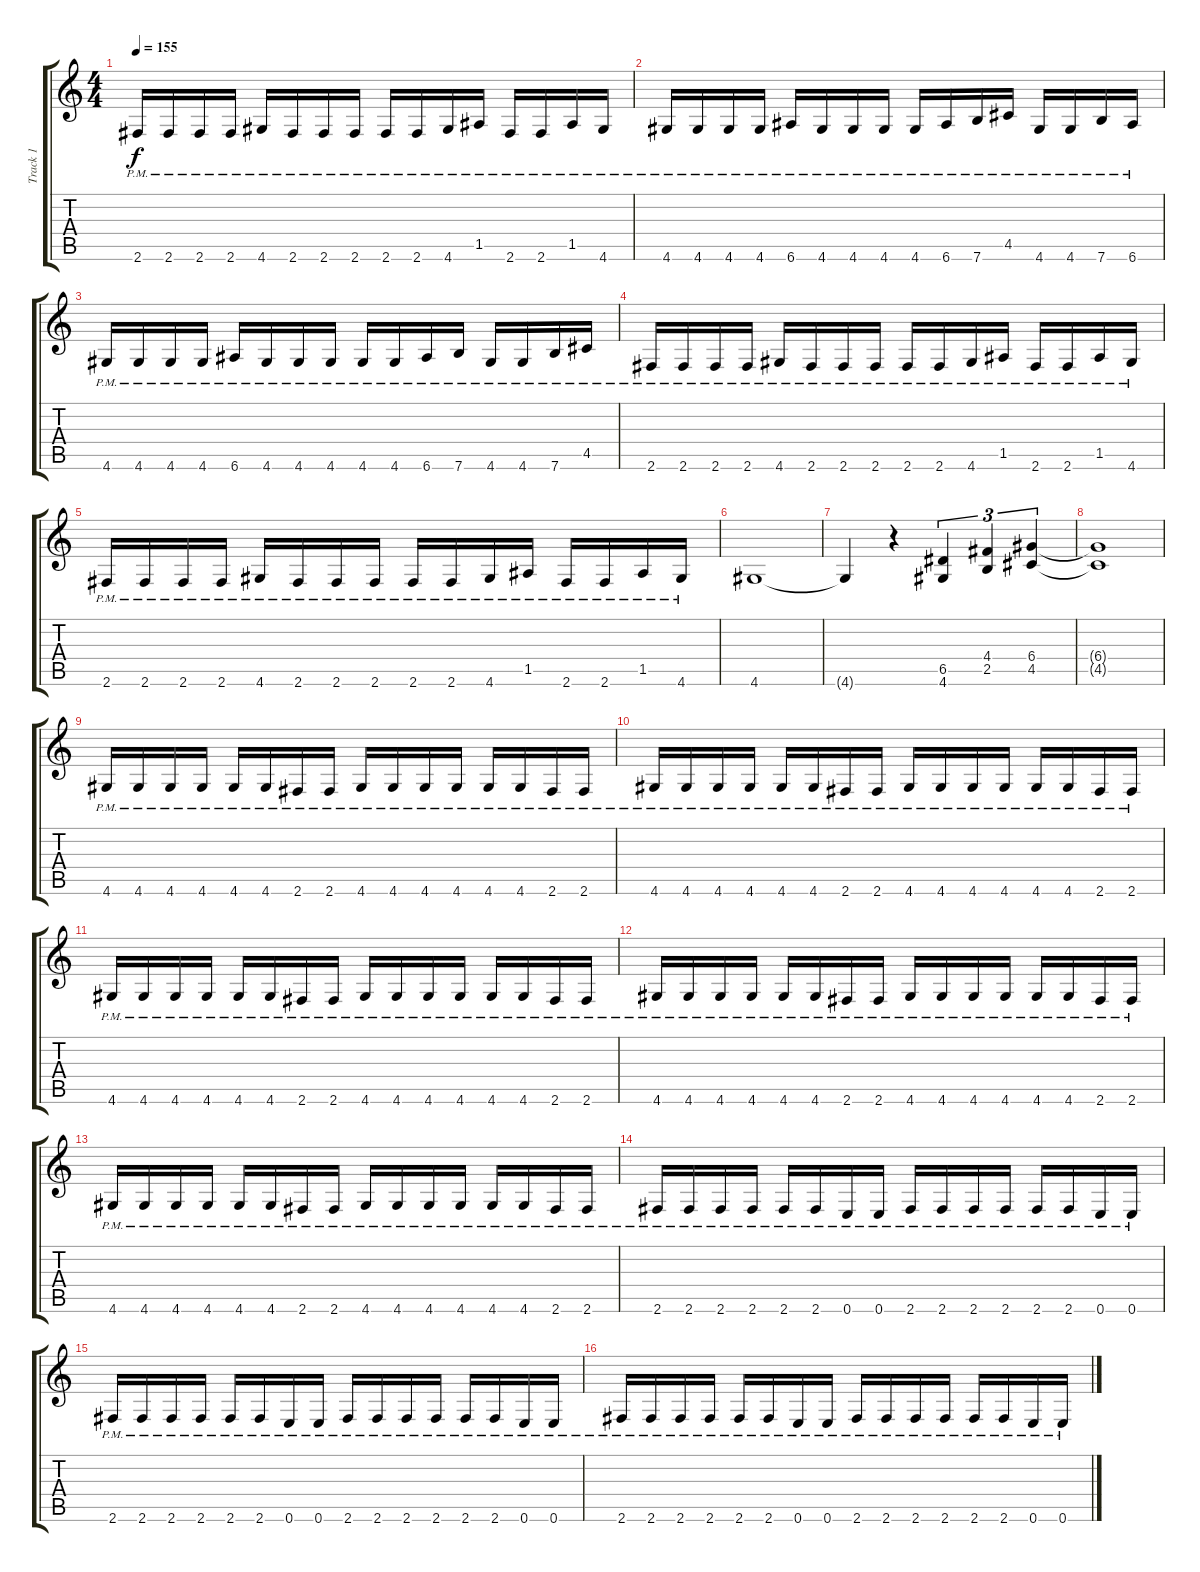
\track ("Track 1" "Track 1") {instrument distortionguitar}
\staff {score tabs}
\tuning (E4 B3 G3 D3 A2 E2) {hide}
\ts (4 4)
\tempo 155
\clef g2
\ks c
2.6{pm}.16{dy f} 2.6{pm}.16 2.6{pm}.16 2.6{pm}.16 4.6{pm}.16 2.6{pm}.16 2.6{pm}.16 2.6{pm}.16 2.6{pm}.16 2.6{pm}.16 4.6{pm}.16 1.5{pm}.16 2.6{pm}.16 2.6{pm}.16 1.5{pm}.16 4.6{pm}.16 |
4.6{pm}.16 4.6{pm}.16 4.6{pm}.16 4.6{pm}.16 6.6{pm}.16 4.6{pm}.16 4.6{pm}.16 4.6{pm}.16 4.6{pm}.16 6.6{pm}.16 7.6{pm}.16 4.5{pm}.16 4.6{pm}.16 4.6{pm}.16 7.6{pm}.16 6.6{pm}.16 |
4.6{pm}.16 4.6{pm}.16 4.6{pm}.16 4.6{pm}.16 6.6{pm}.16 4.6{pm}.16 4.6{pm}.16 4.6{pm}.16 4.6{pm}.16 4.6{pm}.16 6.6{pm}.16 7.6{pm}.16 4.6{pm}.16 4.6{pm}.16 7.6{pm}.16 4.5{pm}.16 |
2.6{pm}.16 2.6{pm}.16 2.6{pm}.16 2.6{pm}.16 4.6{pm}.16 2.6{pm}.16 2.6{pm}.16 2.6{pm}.16 2.6{pm}.16 2.6{pm}.16 4.6{pm}.16 1.5{pm}.16 2.6{pm}.16 2.6{pm}.16 1.5{pm}.16 4.6{pm}.16 |
2.6{pm}.16 2.6{pm}.16 2.6{pm}.16 2.6{pm}.16 4.6{pm}.16 2.6{pm}.16 2.6{pm}.16 2.6{pm}.16 2.6{pm}.16 2.6{pm}.16 4.6{pm}.16 1.5{pm}.16 2.6{pm}.16 2.6{pm}.16 1.5{pm}.16 4.6{pm}.16 |
4.6.1 |
4.6{t}.4 r.4 (6.5 4.6).4{tu (3 2)} (4.4 2.5).4{tu (3 2)} (6.4 4.5).4{tu (3 2)} |
(6.4{t} 4.5{t}).1 |
4.6{pm}.16{volume 13 instrument distortionguitar} 4.6{pm}.16 4.6{pm}.16 4.6{pm}.16 4.6{pm}.16 4.6{pm}.16 2.6{pm}.16 2.6{pm}.16 4.6{pm}.16 4.6{pm}.16 4.6{pm}.16 4.6{pm}.16 4.6{pm}.16 4.6{pm}.16 2.6{pm}.16 2.6{pm}.16 |
4.6{pm}.16{volume 13 instrument distortionguitar} 4.6{pm}.16 4.6{pm}.16 4.6{pm}.16 4.6{pm}.16 4.6{pm}.16 2.6{pm}.16 2.6{pm}.16 4.6{pm}.16 4.6{pm}.16 4.6{pm}.16 4.6{pm}.16 4.6{pm}.16 4.6{pm}.16 2.6{pm}.16 2.6{pm}.16 |
4.6{pm}.16{volume 13 instrument distortionguitar} 4.6{pm}.16 4.6{pm}.16 4.6{pm}.16 4.6{pm}.16 4.6{pm}.16 2.6{pm}.16 2.6{pm}.16 4.6{pm}.16 4.6{pm}.16 4.6{pm}.16 4.6{pm}.16 4.6{pm}.16 4.6{pm}.16 2.6{pm}.16 2.6{pm}.16 |
4.6{pm}.16{volume 13 instrument distortionguitar} 4.6{pm}.16 4.6{pm}.16 4.6{pm}.16 4.6{pm}.16 4.6{pm}.16 2.6{pm}.16 2.6{pm}.16 4.6{pm}.16 4.6{pm}.16 4.6{pm}.16 4.6{pm}.16 4.6{pm}.16 4.6{pm}.16 2.6{pm}.16 2.6{pm}.16 |
4.6{pm}.16{volume 13 instrument distortionguitar} 4.6{pm}.16 4.6{pm}.16 4.6{pm}.16 4.6{pm}.16 4.6{pm}.16 2.6{pm}.16 2.6{pm}.16 4.6{pm}.16 4.6{pm}.16 4.6{pm}.16 4.6{pm}.16 4.6{pm}.16 4.6{pm}.16 2.6{pm}.16 2.6{pm}.16 |
2.6{pm}.16 2.6{pm}.16 2.6{pm}.16 2.6{pm}.16 2.6{pm}.16 2.6{pm}.16 0.6{pm}.16 0.6{pm}.16 2.6{pm}.16 2.6{pm}.16 2.6{pm}.16 2.6{pm}.16 2.6{pm}.16 2.6{pm}.16 0.6{pm}.16 0.6{pm}.16 |
2.6{pm}.16 2.6{pm}.16 2.6{pm}.16 2.6{pm}.16 2.6{pm}.16 2.6{pm}.16 0.6{pm}.16 0.6{pm}.16 2.6{pm}.16 2.6{pm}.16 2.6{pm}.16 2.6{pm}.16 2.6{pm}.16 2.6{pm}.16 0.6{pm}.16 0.6{pm}.16 |
2.6{pm}.16 2.6{pm}.16 2.6{pm}.16 2.6{pm}.16 2.6{pm}.16 2.6{pm}.16 0.6{pm}.16 0.6{pm}.16 2.6{pm}.16 2.6{pm}.16 2.6{pm}.16 2.6{pm}.16 2.6{pm}.16 2.6{pm}.16 0.6{pm}.16 0.6{pm}.16
